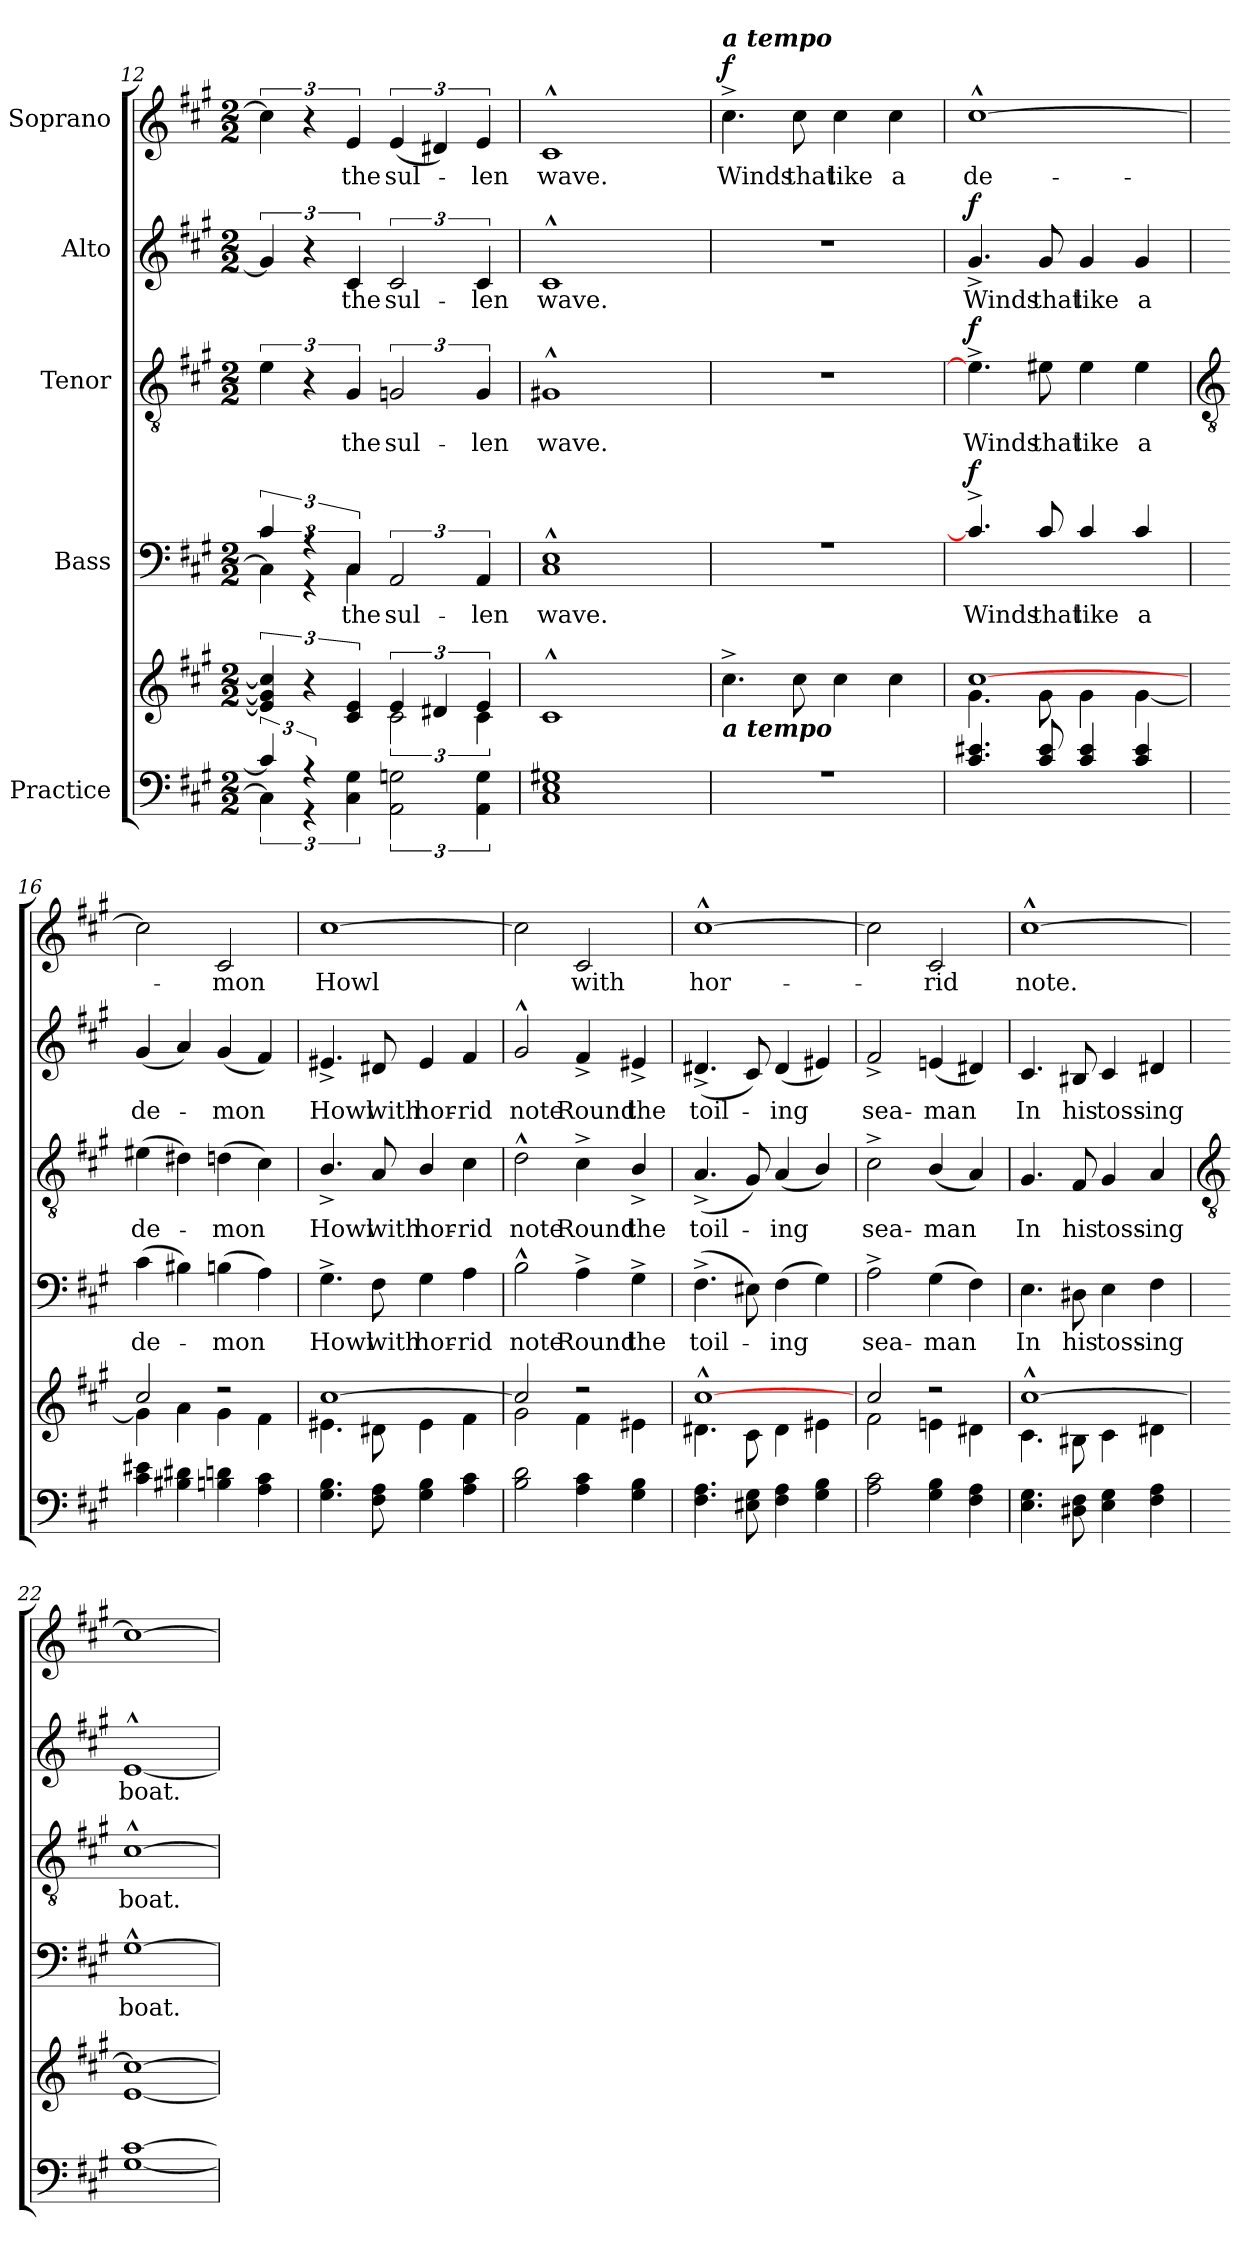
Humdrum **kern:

**kern	**kern	**kern	**text	**dynam	**kern	**text	**dynam	**kern	**text	**dynam	**kern	**text	**dynam
*part5	*part5	*part4	*part4	*part4	*part3	*part3	*part3	*part2	*part2	*part2	*part1	*part1	*part1
*staff6	*staff5	*staff4	*staff4	*staff4	*staff3	*staff3	*staff3	*staff2	*staff2	*staff2	*staff1	*staff1	*staff1
*I"Practice	*	*I"Bass	*	*	*I"Tenor	*	*	*I"Alto	*	*	*I"Soprano	*	*
*clefF4	*clefG2	*clefF4	*	*	*clefGv2	*	*	*clefG2	*	*	*clefG2	*	*
*k[f#c#g#]	*k[f#c#g#]	*k[f#c#g#]	*	*	*k[f#c#g#]	*	*	*k[f#c#g#]	*	*	*k[f#c#g#]	*	*
*A:	*A:	*A:	*	*	*A:	*	*	*A:	*	*	*A:	*	*
*M2/2	*M2/2	*M2/2	*	*	*M2/2	*	*	*M2/2	*	*	*M2/2	*	*
=12	=12	=12	=12	=12	=12	=12	=12	=12	=12	=12	=12	=12	=12
*^	*^	*^	*	*	*	*	*	*	*	*	*	*	*
6c#/]	6C#\]	6e/] 6g#/] 6cc#/]	2ryy	6c#/	6C#\]	.	.	6e	.	.	6g#]	.	.	6cc#]	.	.
6r	6r	6r	.	6r	6r	.	.	6r	.	.	6r	.	.	6r	.	.
!	!	!	!	!	!	!LO:LY:b	!	!	!LO:LY:b	!	!	!LO:LY:b	!	!	!LO:LY:b	!
6ryy	6C#\ 6G#\	6c#/ 6e/	.	6C#	6C#\	the	.	6G#	the	.	6c#	the	.	6e	the	.
!	!	!	!	!	!	!LO:LY:b	!	!	!LO:LY:b	!	!	!LO:LY:b	!	!	!LO:LY:b	!
2ryy	3AA\ 3Gn\	6e/	3c#\	3AA	2ryy	sul-	.	3Gn	sul-	.	3c#	sul-	.	(<6e	sul-	.
.	.	6d#X/	.	.	.	.	.	.	.	.	.	.	.	6d#X)	.	.
!	!	!	!	!	!	!LO:LY:b	!	!	!LO:LY:b	!	!	!LO:LY:b	!	!	!LO:LY:b	!
.	6AA\ 6G\	6e/	6c#\	6AA	.	-len	.	6G	-len	.	6c#	-len	.	6e	len	.
=13	=13	=13	=13	=13	=13	=13	=13	=13	=13	=13	=13	=13	=13	=13	=13	=13
!	!	!	!	!	!	!LO:LY:b	!	!	!LO:LY:b	!	!	!LO:LY:b	!	!	!LO:LY:b	!
1C# 1E 1G#X	1ryy	1c#^^/	2ryy	1C#^^ 1E^^	1ryy	wave.	.	1G#X^^	wave.	.	1c#^^	wave.	.	1c#^^	wave.	.
.	.	.	2ryy	.	.	.	.	.	.	.	.	.	.	.	.	.
=14	=14	=14	=14	=14	=14	=14	=14	=14	=14	=14	=14	=14	=14	=14	=14	=14
!	!	!	!	!	!	!	!	!	!	!	!	!	!	!LO:TX:a:Bi:t=a tempo	!	!
!	!	!LO:TX:b:Bi:t=a tempo	!	!	!	!	!	!	!	!	!	!	!	!	!	!
!	!	!	!	!	!	!	!	!	!	!	!	!	!	!	!LO:LY:b	!LO:DY:b
1r	1ryy	4.cc#^\	2ryy	1r	1ryy	.	.	1r	.	.	1r	.	.	4.cc#^	Winds	f
!	!	!	!	!	!	!	!	!	!	!	!	!	!	!	!LO:LY:b	!
.	.	8cc#\	.	.	.	.	.	.	.	.	.	.	.	8cc#	that	.
!	!	!	!	!	!	!	!	!	!	!	!	!	!	!	!LO:LY:b	!
.	.	4cc#\	2ryy	.	.	.	.	.	.	.	.	.	.	4cc#	like	.
!	!	!	!	!	!	!	!	!	!	!	!	!	!	!	!LO:LY:b	!
.	.	4cc#\	.	.	.	.	.	.	.	.	.	.	.	4cc#	a	.
=15	=15	=15	=15	=15	=15	=15	=15	=15	=15	=15	=15	=15	=15	=15	=15	=15
!	!	!	!	!	!	!LO:LY:b	!LO:DY:b	!	!LO:LY:b	!LO:DY:b	!	!LO:LY:b	!LO:DY:b	!	!LO:LY:b	!
4.c# 4.e#X	1ryy	[1cc#/	4.g#\	4.c#^]	1ryy	Winds	f	4.e#^]	Winds	f	4.g#^	Winds	f	[1cc#^^	de-	.
!	!	!	!	!	!	!LO:LY:b	!	!	!LO:LY:b	!	!	!LO:LY:b	!	!	!	!
8c# 8e#	.	.	8g#\	8c#	.	that	.	8e#	that	.	8g#	that	.	.	.	.
!	!	!	!	!	!	!LO:LY:b	!	!	!LO:LY:b	!	!	!LO:LY:b	!	!	!	!
4c# 4e#	.	.	4g#\	4c#	.	like	.	4e#	like	.	4g#	like	.	.	.	.
!	!	!	!	!	!	!LO:LY:b	!	!	!LO:LY:b	!	!	!LO:LY:b	!	!	!	!
4c# 4e#	.	.	[4g#\	4c#	.	a	.	4e#	a	.	4g#	a	.	.	.	.
*v	*v	*	*	*v	*v	*	*	*	*	*	*	*	*	*	*	*
!!LO:LB:g=z
=16	=16	=16	=16	=16	=16	=16	=16	=16	=16	=16	=16	=16	=16	=16
*	*	*	*	*	*	*clefGv2	*	*	*	*	*	*	*	*
!	!	!	!	!LO:LY:b	!	!	!LO:LY:b	!	!	!LO:LY:b	!	!	!	!
4c# 4e#X	2cc#/	4g#\]	(>4c#	de-	.	(>4e#X	de-	.	(<4g#	de-	.	2cc#]	.	.
4B#X 4d#X	.	4a\	4B#X)	.	.	4d#X)	.	.	4a)	.	.	.	.	.
!	!	!	!	!LO:LY:b	!	!	!LO:LY:b	!	!	!LO:LY:b	!	!	!LO:LY:b	!
4Bn 4dn	2r	4g#\	(>4Bn	mon	.	(>4dn	mon	.	(<4g#	mon	.	2c#	mon	.
4A 4c#	.	4f#\	4A)	.	.	4c#)	.	.	4f#)	.	.	.	.	.
=17	=17	=17	=17	=17	=17	=17	=17	=17	=17	=17	=17	=17	=17	=17
!	!	!	!	!LO:LY:b	!	!	!LO:LY:b	!	!	!LO:LY:b	!	!	!LO:LY:b	!
4.G# 4.B	[1cc#/	4.e#X\	4.G#^	Howl	.	4.B^/	Howl	.	4.e#X^	Howl	.	[1cc#	Howl	.
!	!	!	!	!LO:LY:b	!	!	!LO:LY:b	!	!	!LO:LY:b	!	!	!	!
8F# 8A	.	8d#X\	8F#	with	.	8A	with	.	8d#X	with	.	.	.	.
!	!	!	!	!LO:LY:b	!	!	!LO:LY:b	!	!	!LO:LY:b	!	!	!	!
4G# 4B	.	4e#\	4G#	hor-	.	4B/	hor-	.	4e#	hor-	.	.	.	.
!	!	!	!	!LO:LY:b	!	!	!LO:LY:b	!	!	!LO:LY:b	!	!	!	!
4A 4c#	.	4f#\	4A	-rid	.	4c#	-rid	.	4f#	-rid	.	.	.	.
=18	=18	=18	=18	=18	=18	=18	=18	=18	=18	=18	=18	=18	=18	=18
!	!	!	!	!LO:LY:b	!	!	!LO:LY:b	!	!	!LO:LY:b	!	!	!	!
2B 2d	2cc#/]	2g#\	2B^^	note	.	2d^^	note	.	2g#^^	note	.	2cc#]	.	.
!	!	!	!	!LO:LY:b	!	!	!LO:LY:b	!	!	!LO:LY:b	!	!	!LO:LY:b	!
4A 4c#	2r	4f#\	4A^	Round	.	4c#^	Round	.	4f#^	Round	.	2c#	with	.
!	!	!	!	!LO:LY:b	!	!	!LO:LY:b	!	!	!LO:LY:b	!	!	!	!
4G# 4B	.	4e#X\	4G#^	the	.	4B^/	the	.	4e#X^	the	.	.	.	.
=19	=19	=19	=19	=19	=19	=19	=19	=19	=19	=19	=19	=19	=19	=19
!	!	!	!	!LO:LY:b	!	!	!LO:LY:b	!	!	!LO:LY:b	!	!	!LO:LY:b	!
4.F# 4.A	[1cc#^^/	4.d#X\	(>4.F#^	toil-	.	(<4.A^	toil-	.	(<4.d#X^	toil-	.	[1cc#^^	hor-	.
8E#X 8G#	.	8c#\	8E#X)	.	.	8G#)	.	.	8c#)	.	.	.	.	.
!	!	!	!	!LO:LY:b	!	!	!LO:LY:b	!	!	!LO:LY:b	!	!	!	!
4F# 4A	.	4d#\	(>4F#	ing	.	(<4A	ing	.	(<4d#	ing	.	.	.	.
4G# 4B	.	4e#X\	4G#)	.	.	4B/)	.	.	4e#X)	.	.	.	.	.
=20	=20	=20	=20	=20	=20	=20	=20	=20	=20	=20	=20	=20	=20	=20
!	!	!	!	!LO:LY:b	!	!	!LO:LY:b	!	!	!LO:LY:b	!	!	!	!
2A 2c#	2cc#/	2f#\	2A^	sea-	.	2c#^	sea-	.	2f#^	sea-	.	2cc#]	.	.
!	!	!	!	!LO:LY:b	!	!	!LO:LY:b	!	!	!LO:LY:b	!	!	!LO:LY:b	!
4G# 4B	2r	4en\	(>4G#	-man	.	(<4B/	-man	.	(<4en	-man	.	2c#	rid	.
4F# 4A	.	4d#X\	4F#)	.	.	4A)	.	.	4d#X)	.	.	.	.	.
=21	=21	=21	=21	=21	=21	=21	=21	=21	=21	=21	=21	=21	=21	=21
!	!	!	!	!LO:LY:b	!	!	!LO:LY:b	!	!	!LO:LY:b	!	!	!LO:LY:b	!
4.E 4.G#	[1cc#^^/	4.c#\	4.E	In	.	4.G#	In	.	4.c#	In	.	[1cc#^^	note.	.
!	!	!	!	!LO:LY:b	!	!	!LO:LY:b	!	!	!LO:LY:b	!	!	!	!
8D#X 8F#	.	8B#X\	8D#X	his	.	8F#	his	.	8B#X	his	.	.	.	.
!	!	!	!	!LO:LY:b	!	!	!LO:LY:b	!	!	!LO:LY:b	!	!	!	!
4E 4G#	.	4c#\	4E	toss-	.	4G#	toss-	.	4c#	toss-	.	.	.	.
!	!	!	!	!LO:LY:b	!	!	!LO:LY:b	!	!	!LO:LY:b	!	!	!	!
4F# 4A	.	4d#X\	4F#	-ing	.	4A	-ing	.	4d#X	-ing	.	.	.	.
!!LO:LB:g=z
=22	=22	=22	=22	=22	=22	=22	=22	=22	=22	=22	=22	=22	=22	=22
*	*	*	*	*	*	*clefGv2	*	*	*	*	*	*	*	*
!	!	!	!	!LO:LY:b	!	!	!LO:LY:b	!	!	!LO:LY:b	!	!	!	!
[1G# [1c#	1cc#/_	[1e\	[1G#^^	boat.	.	[1c#^^	boat.	.	[1e^^	boat.	.	1cc#_	.	.
*	*v	*v	*	*	*	*	*	*	*	*	*	*	*	*
=	=	=	=	=	=	=	=	=	=	=	=	=	=
*-	*-	*-	*-	*-	*-	*-	*-	*-	*-	*-	*-	*-	*-
